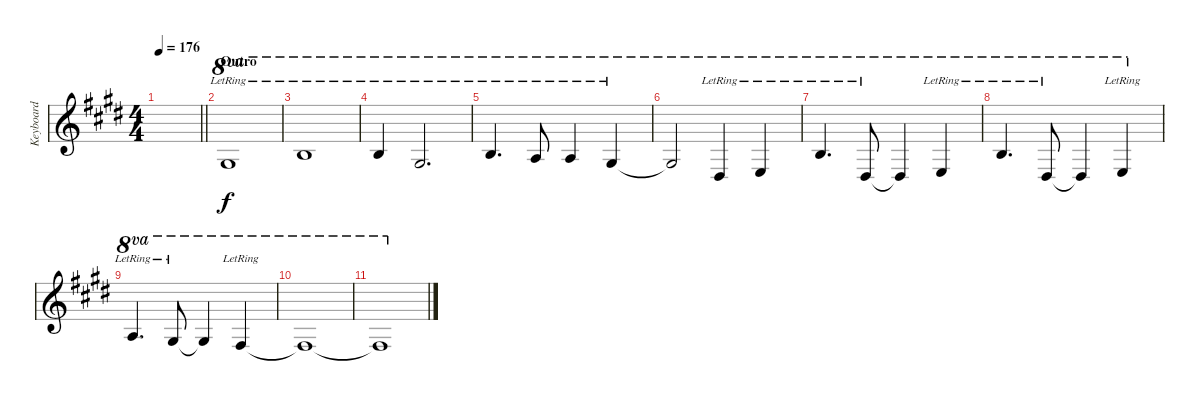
\track ("Keyboard" "Keyboard") {instrument vibraphone}
\staff {score}
\tuning (E4 B3 G3 D3 A2 E2) {hide}
\ts (4 4)
\tempo 176
\clef g2
\barLineRight lightlight
\ks e
|
\section ("" "Outro")
4.1{lr}.1{ot 8va volume 8 instrument pad7halo} |
12.2{lr}.1{ot 8va} |
7.1{lr}.4{ot 8va} 18.4{lr}.2{d ot 8va} |
12.2{lr}.4{d ot 8va} 24.5{lr}.8{ot 8va} 10.2{lr}.4{ot 8va} 4.1{lr}.4{ot 8va} |
4.1{t}.2{ot 8va} 4.2{lr}.4{ot 8va} 0.1{lr}.4{ot 8va} |
7.1{lr}.4{d ot 8va} 4.2{lr}.8{ot 8va} 4.2{t}.4{ot 8va} 0.1{lr}.4{ot 8va} |
7.1{lr}.4{d ot 8va} 4.2{lr}.8{ot 8va} 4.2{t}.4{ot 8va} 0.1{lr}.4{ot 8va} |
10.2{lr}.4{d ot 8va} 4.1{lr}.8{ot 8va} 4.1{t}.4{ot 8va} 2.1{lr}.4{ot 8va} |
2.1{t}.1{ot 8va} |
2.1{t}.1{ot 8va volume 0}
